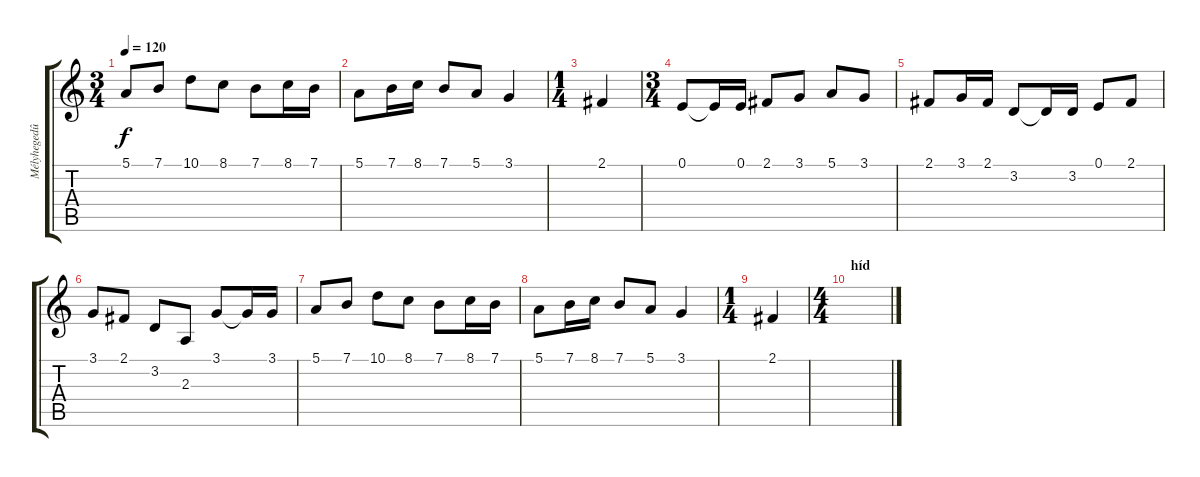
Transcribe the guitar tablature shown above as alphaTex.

\track ("Mélyhegedû" "Mélyhegedû") {instrument viola}
\staff {score tabs}
\tuning (E4 B3 G3 D3 A2 E2) {hide}
\ts (3 4)
\tempo 120
\clef g2
\ks c
5.1.8{dy f} 7.1.8 10.1.8 8.1.8 7.1.8 8.1.16 7.1.16 |
5.1.8 7.1.16 8.1.16 7.1.8 5.1.8 3.1.4 |
\ts (1 4)
2.1.4 |
\ts (3 4)
0.1.8 0.1{t}.16 0.1.16 2.1.8 3.1.8 5.1.8 3.1.8 |
2.1.8 3.1.16 2.1.16 3.2.8 3.2{t}.16 3.2.16 0.1.8 2.1.8 |
3.1.8 2.1.8 3.2.8 2.3.8 3.1.8 3.1{t}.16 3.1.16 |
5.1.8 7.1.8 10.1.8 8.1.8 7.1.8 8.1.16 7.1.16 |
5.1.8 7.1.16 8.1.16 7.1.8 5.1.8 3.1.4 |
\ts (1 4)
2.1.4 |
\ts (4 4)
\section ("" "híd")
